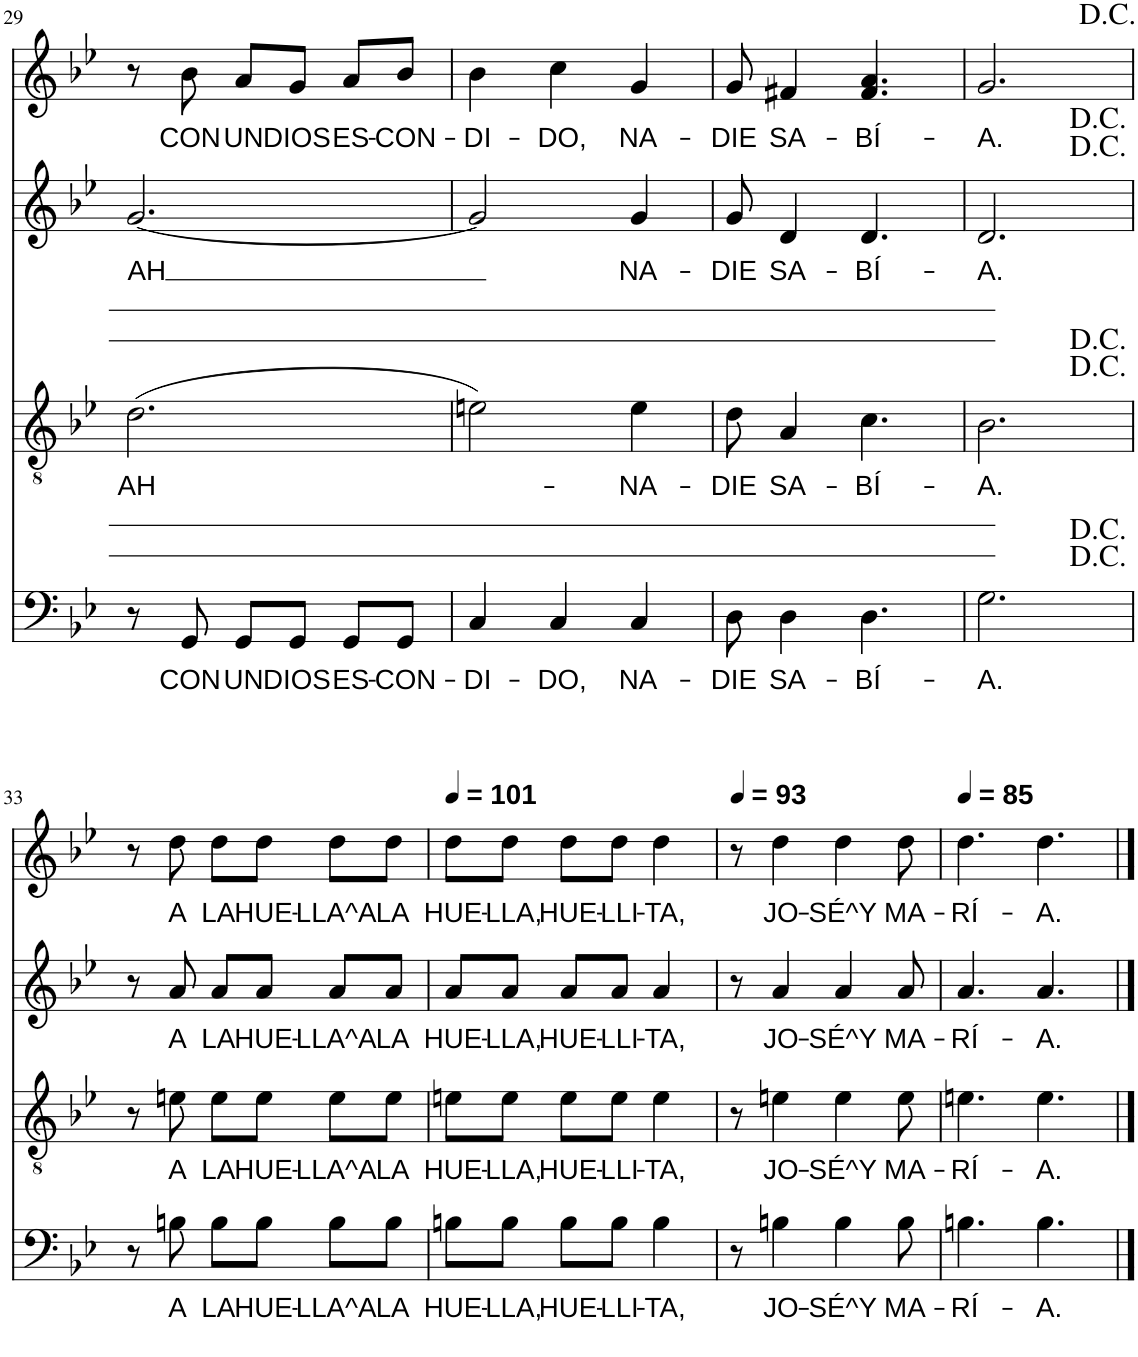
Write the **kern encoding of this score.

**kern	**text	**kern	**text	**kern	**text	**kern	**text
*part4	*part4	*part3	*part3	*part2	*part2	*part1	*part1
*staff4	*staff4	*staff3	*staff3	*staff2	*staff2	*staff1	*staff1
*I"B	*	*I"T	*	*I"C	*	*I"S	*
!!LO:PB:g=z
*clefF4	*	*clefGv2	*	*clefG2	*	*clefG2	*
*k[b-e-]	*	*k[b-e-]	*	*k[b-e-]	*	*k[b-e-]	*
*B-:	*	*B-:	*	*B-:	*	*B-:	*
*M3/4	*	*M3/4	*	*M3/4	*	*M3/4	*
=29	=29	=29	=29	=29	=29	=29	=29
!	!	!	!LO:LY:b	!	!LO:LY:b	!	!
8r	.	(>2.d\	AH	[<2.g/	AH	8r	.
!	!LO:LY:b	!	!	!	!	!	!LO:LY:b
8GG/	CON	.	.	.	.	8b-\	CON
!	!LO:LY:b	!	!	!	!	!	!LO:LY:b
8GG/L	UN	.	.	.	.	8a/L	UN
!	!LO:LY:b	!	!	!	!	!	!LO:LY:b
8GG/J	DIOS	.	.	.	.	8g/J	DIOS
!	!LO:LY:b	!	!	!	!	!	!LO:LY:b
8GG/L	ES-	.	.	.	.	8a/L	ES-
!	!LO:LY:b	!	!	!	!	!	!LO:LY:b
8GG/J	-CON-	.	.	.	.	8b-/J	-CON-
=30	=30	=30	=30	=30	=30	=30	=30
!	!LO:LY:b	!	!	!	!	!	!LO:LY:b
4C/	-DI-	2en\)	.	2g/]	.	4b-\	-DI-
!	!LO:LY:b	!	!	!	!	!	!LO:LY:b
4C/	-DO,	.	.	.	.	4cc\	-DO,
!	!LO:LY:b	!	!LO:LY:b	!	!LO:LY:b	!	!LO:LY:b
4C/	NA-	4e\	-NA-	4g/	NA-	4g/	NA-
=31	=31	=31	=31	=31	=31	=31	=31
!	!LO:LY:b	!	!LO:LY:b	!	!LO:LY:b	!	!LO:LY:b
8D\	-DIE	8d\	-DIE	8g/	-DIE	8g/	-DIE
!	!LO:LY:b	!	!LO:LY:b	!	!LO:LY:b	!	!LO:LY:b
4D\	SA-	4A/	SA-	4d/	SA-	4f#X/	SA-
!	!LO:LY:b	!	!LO:LY:b	!	!LO:LY:b	!	!LO:LY:b
4.D\	-BÍ-	4.c\	-BÍ-	4.d/	-BÍ-	4.f#/ 4.a/	-BÍ-
=32	=32	=32	=32	=32	=32	=32	=32
!	!LO:LY:b	!	!LO:LY:b	!	!LO:LY:b	!	!LO:LY:b
2.G\	-A.	2.B-\	-A.	2.d/	-A.	2.g/	-A.
!!LO:LB:g=z
=33	=33	=33	=33	=33	=33	=33	=33
8r	.	8r	.	8r	.	8r	.
!	!LO:LY:b	!	!LO:LY:b	!	!LO:LY:b	!	!LO:LY:b
8Bn\	A	8en\	A	8a/	A	8dd\	A
!	!LO:LY:b	!	!LO:LY:b	!	!LO:LY:b	!	!LO:LY:b
8B\L	LA	8e\L	LA	8a/L	LA	8dd\L	LA
!	!LO:LY:b	!	!LO:LY:b	!	!LO:LY:b	!	!LO:LY:b
8B\J	HUE-	8e\J	HUE-	8a/J	HUE-	8dd\J	HUE-
!	!LO:LY:b	!	!LO:LY:b	!	!LO:LY:b	!	!LO:LY:b
8B\L	-LLA^A	8e\L	-LLA^A	8a/L	-LLA^A	8dd\L	-LLA^A
!	!LO:LY:b	!	!LO:LY:b	!	!LO:LY:b	!	!LO:LY:b
8B\J	LA	8e\J	LA	8a/J	LA	8dd\J	LA
=34	=34	=34	=34	=34	=34	=34	=34
*	*	*	*	*	*	*MM101	*
!	!LO:LY:b	!	!LO:LY:b	!	!LO:LY:b	!	!LO:LY:b
8Bn\L	HUE-	8en\L	HUE-	8a/L	HUE-	8dd\L	HUE-
!	!LO:LY:b	!	!LO:LY:b	!	!LO:LY:b	!	!LO:LY:b
8B\J	-LLA,	8e\J	-LLA,	8a/J	-LLA,	8dd\J	-LLA,
!	!LO:LY:b	!	!LO:LY:b	!	!LO:LY:b	!	!LO:LY:b
8B\L	HUE-	8e\L	HUE-	8a/L	HUE-	8dd\L	HUE-
!	!LO:LY:b	!	!LO:LY:b	!	!LO:LY:b	!	!LO:LY:b
8B\J	-LLI-	8e\J	-LLI-	8a/J	-LLI-	8dd\J	-LLI-
!	!LO:LY:b	!	!LO:LY:b	!	!LO:LY:b	!	!LO:LY:b
4B\	-TA,	4e\	-TA,	4a/	-TA,	4dd\	-TA,
=35	=35	=35	=35	=35	=35	=35	=35
*	*	*	*	*	*	*MM93	*
8r	.	8r	.	8r	.	8r	.
!	!LO:LY:b	!	!LO:LY:b	!	!LO:LY:b	!	!LO:LY:b
4Bn\	JO-	4en\	JO-	4a/	JO-	4dd\	JO-
!	!LO:LY:b	!	!LO:LY:b	!	!LO:LY:b	!	!LO:LY:b
4B\	-SÉ^Y	4e\	-SÉ^Y	4a/	-SÉ^Y	4dd\	-SÉ^Y
!	!LO:LY:b	!	!LO:LY:b	!	!LO:LY:b	!	!LO:LY:b
8B\	MA-	8e\	MA-	8a/	MA-	8dd\	MA-
=36	=36	=36	=36	=36	=36	=36	=36
*	*	*	*	*	*	*MM85	*
!	!LO:LY:b	!	!LO:LY:b	!	!LO:LY:b	!	!LO:LY:b
4.Bn\	-RÍ-	4.en\	-RÍ-	4.a/	-RÍ-	4.dd\	-RÍ-
!	!LO:LY:b	!	!LO:LY:b	!	!LO:LY:b	!	!LO:LY:b
4.B\	-A.	4.e\	-A.	4.a/	-A.	4.dd\	-A.
==	==	==	==	==	==	==	==
*-	*-	*-	*-	*-	*-	*-	*-
